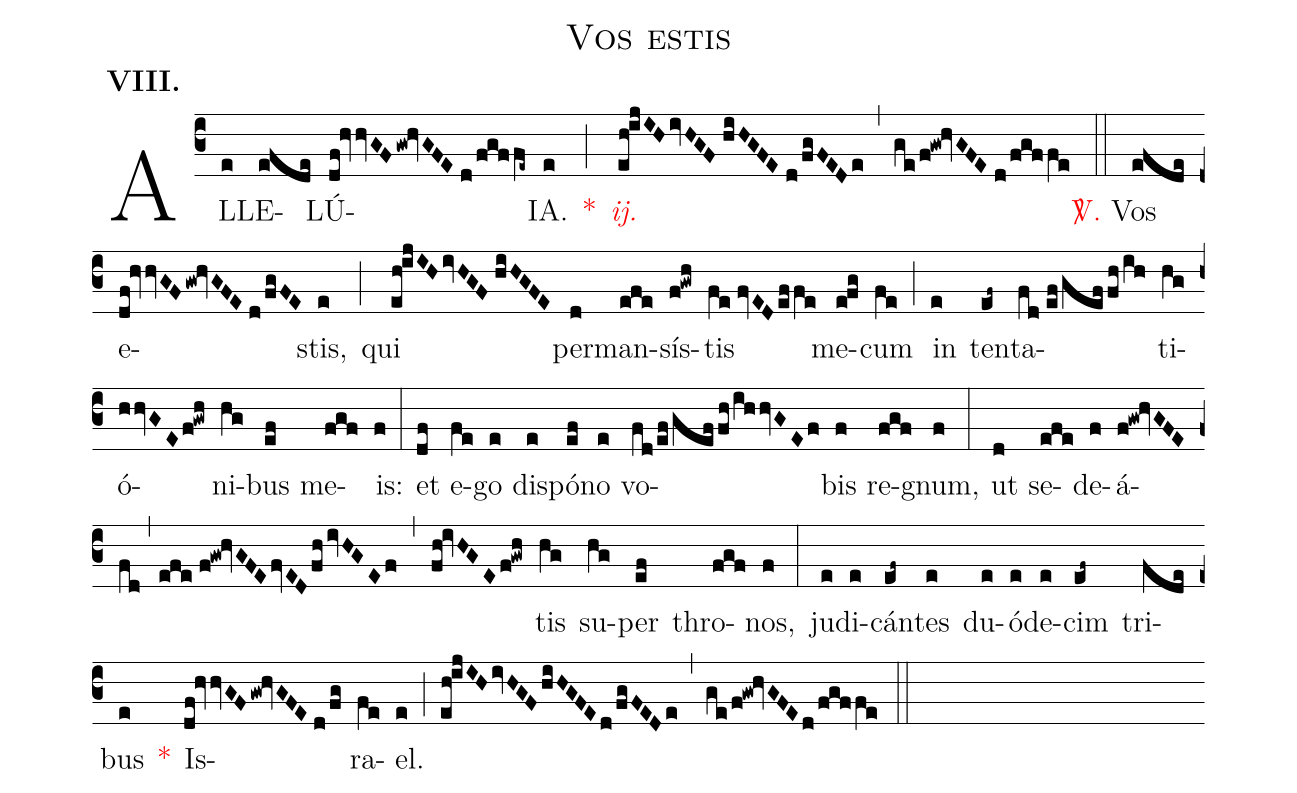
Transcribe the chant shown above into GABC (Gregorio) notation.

name:Vos estis;
mode:VIII.;
office-part:Alleluia;
%%
(c3) AL(e)LE(efde)LÚ(df!hvvGFgw!hvGFE//d/fgffe~)IA.(e) <v>\red{*}</v>(;) <v>\redit{ij.}</v>(eh!ijIH/ivHGF//hiHGFE//d/fgFEDe) (,) (ge/f!gw!hvGFE//d/fgffe) (::) <v>\red{\Vbar.}</v> Vos(efde) e(df!hvvGFgw!hvGFE//d/fgFE)stis,(e) (;) qui(eh!ijIHivHGF//hiHGFE) per(d)man(efe)sís(f!gwh)tis(fe//fvEDeffe) me(e!fg)cum(fe) (;) in(e) ten(ef~)ta(fd//ef/geffh/ih)ti(hg)ó(hhvGEf!gwh)ni(hg)bus(ef) me(fgf)is:(f) (:) et(df) e(fe)go(e) dis(e)pó(ef)no(e) vo(fd/ef/geffh/ihhvGEf)bis(f) re(fgf)gnum,(f) (:) ut(d) se(efe)de(f)á(f!gw!hvGFEfd,efe//f!gw!hvGFEfvEDfh/ivHGEf,fh!ivHGEf!gwh)tis(hg) su(hg)per(ef) thro(fgf)nos,(f) (:) ju(e)di(e)cán(ef~)tes(e) du(e)ó(e)de(e)cim(ef~) tri(fde)bus(e) <v>\red{*}</v>() Is(df!hvvGFgw!hvGFE//d/fg)ra(fe)el.(e) (;) (eh!ijIHivHGFhiHGFEd/fgFEDe) (,) (ge/f!gw!hvGFEd/fgffe) (::)
